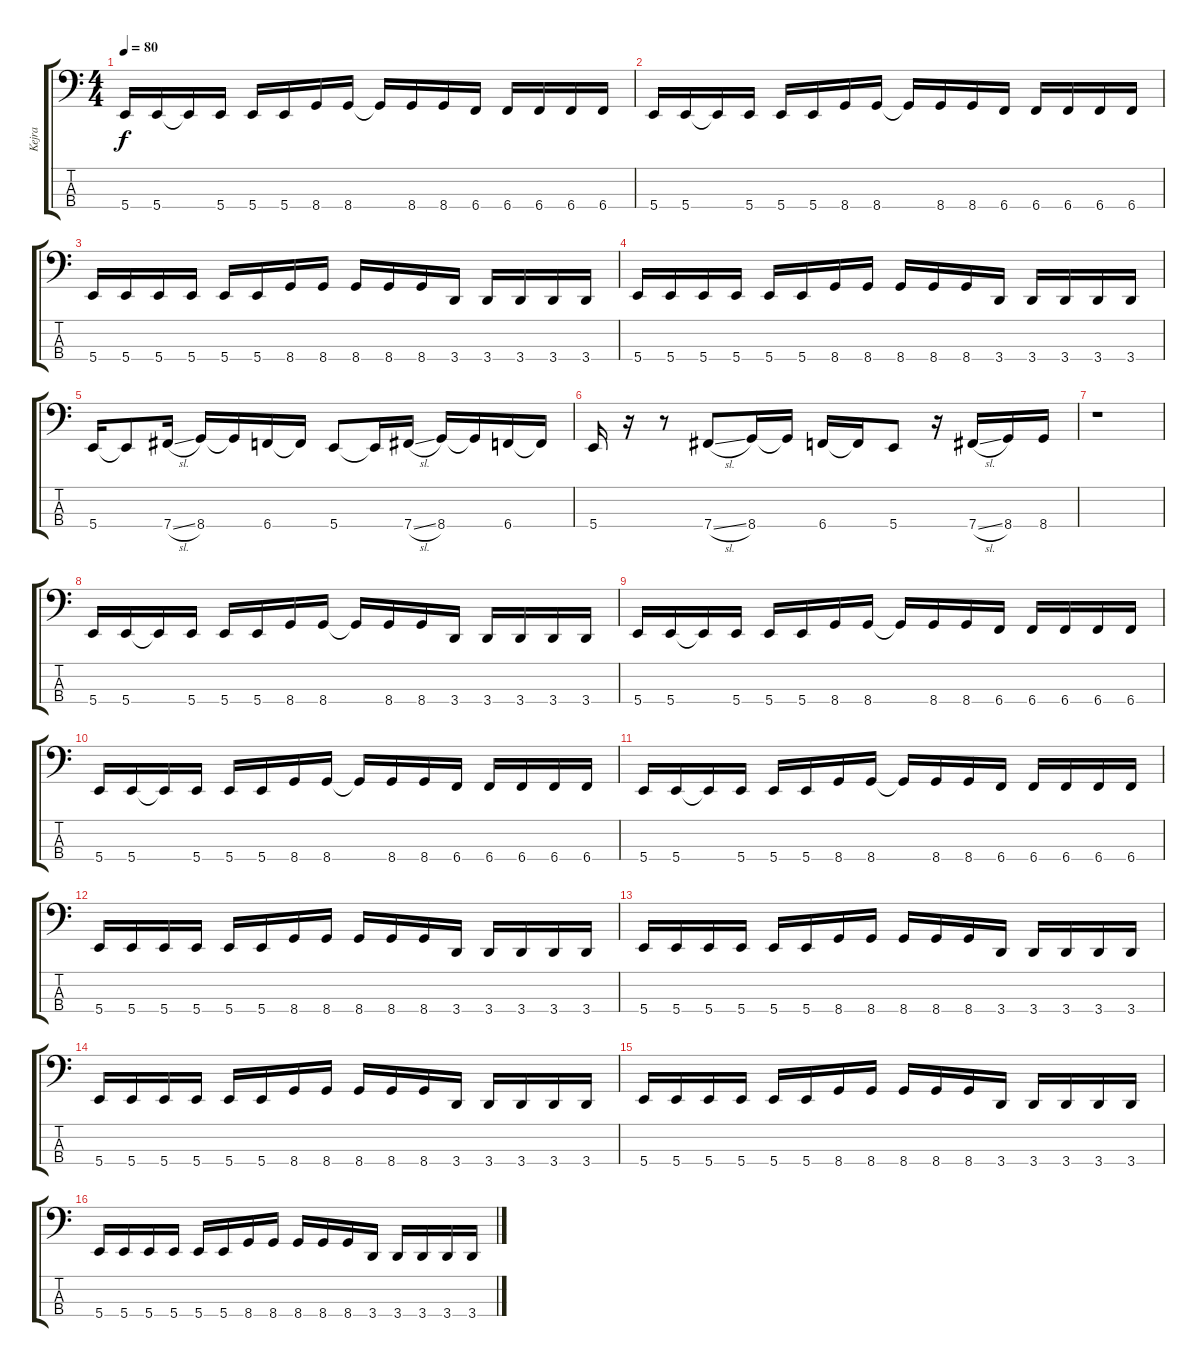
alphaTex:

\track ("Kejra" "Kejra") {instrument electricbassfinger}
\staff {score tabs}
\tuning (D2 A1 E1 B0) {hide}
\ts (4 4)
\tempo 80
\clef f4
\ks c
5.4.16{dy f} 5.4.16 5.4{t}.16 5.4.16 5.4.16 5.4.16 8.4.16 8.4.16 8.4{t}.16 8.4.16 8.4.16 6.4.16 6.4.16 6.4.16 6.4.16 6.4.16 |
5.4.16 5.4.16 5.4{t}.16 5.4.16 5.4.16 5.4.16 8.4.16 8.4.16 8.4{t}.16 8.4.16 8.4.16 6.4.16 6.4.16 6.4.16 6.4.16 6.4.16 |
5.4.16 5.4.16 5.4.16 5.4.16 5.4.16 5.4.16 8.4.16 8.4.16 8.4.16 8.4.16 8.4.16 3.4.16 3.4.16 3.4.16 3.4.16 3.4.16 |
5.4.16 5.4.16 5.4.16 5.4.16 5.4.16 5.4.16 8.4.16 8.4.16 8.4.16 8.4.16 8.4.16 3.4.16 3.4.16 3.4.16 3.4.16 3.4.16 |
5.4.16 5.4{t}.8 7.4{sl}.16 8.4.16 8.4{t}.16 6.4.16 6.4{t}.16 5.4.8 5.4{t}.16 7.4{sl}.16 8.4.16 8.4{t}.16 6.4.16 6.4{t}.16 |
5.4.16 r.16 r.8 7.4{sl}.8 8.4.16 8.4{t}.16 6.4.16 6.4{t}.16 5.4.8 r.16 7.4{sl}.16 8.4.16 8.4.16 |
r.1 |
5.4.16 5.4.16 5.4{t}.16 5.4.16 5.4.16 5.4.16 8.4.16 8.4.16 8.4{t}.16 8.4.16 8.4.16 3.4.16 3.4.16 3.4.16 3.4.16 3.4.16 |
5.4.16 5.4.16 5.4{t}.16 5.4.16 5.4.16 5.4.16 8.4.16 8.4.16 8.4{t}.16 8.4.16 8.4.16 6.4.16 6.4.16 6.4.16 6.4.16 6.4.16 |
5.4.16 5.4.16 5.4{t}.16 5.4.16 5.4.16 5.4.16 8.4.16 8.4.16 8.4{t}.16 8.4.16 8.4.16 6.4.16 6.4.16 6.4.16 6.4.16 6.4.16 |
5.4.16 5.4.16 5.4{t}.16 5.4.16 5.4.16 5.4.16 8.4.16 8.4.16 8.4{t}.16 8.4.16 8.4.16 6.4.16 6.4.16 6.4.16 6.4.16 6.4.16 |
5.4.16 5.4.16 5.4.16 5.4.16 5.4.16 5.4.16 8.4.16 8.4.16 8.4.16 8.4.16 8.4.16 3.4.16 3.4.16 3.4.16 3.4.16 3.4.16 |
5.4.16 5.4.16 5.4.16 5.4.16 5.4.16 5.4.16 8.4.16 8.4.16 8.4.16 8.4.16 8.4.16 3.4.16 3.4.16 3.4.16 3.4.16 3.4.16 |
5.4.16 5.4.16 5.4.16 5.4.16 5.4.16 5.4.16 8.4.16 8.4.16 8.4.16 8.4.16 8.4.16 3.4.16 3.4.16 3.4.16 3.4.16 3.4.16 |
5.4.16 5.4.16 5.4.16 5.4.16 5.4.16 5.4.16 8.4.16 8.4.16 8.4.16 8.4.16 8.4.16 3.4.16 3.4.16 3.4.16 3.4.16 3.4.16 |
5.4.16 5.4.16 5.4.16 5.4.16 5.4.16 5.4.16 8.4.16 8.4.16 8.4.16 8.4.16 8.4.16 3.4.16 3.4.16 3.4.16 3.4.16 3.4.16
